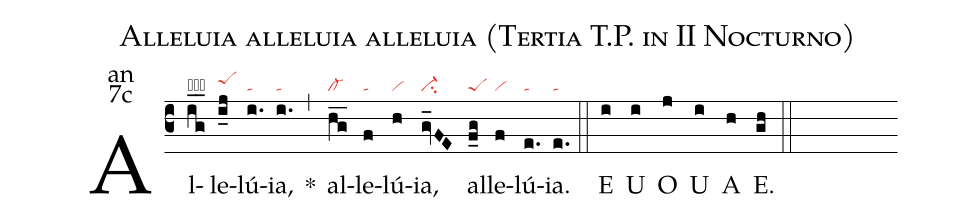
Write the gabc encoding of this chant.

name:Alleluia alleluia alleluia (Tertia T.P. in II Nocturno);
office-part:an;
mode:7c;
nabc-lines:1;
%%
(c3) Al(ig__|obhicl-hi)le(i_j|peShi)lú(i.|ta)ia,(i.|ta) <sp>*</sp>(,) al(hg__|cl-)le(f|ta)lú(h|vi)ia,(gv_FE|ci-) al(f_g|peS)le(f|vi)lú(e.|ta)ia.(e.|ta) (::) <eu>E(i) U(i) O(j) U(i) A(h) E.(gh) </eu>(::)
